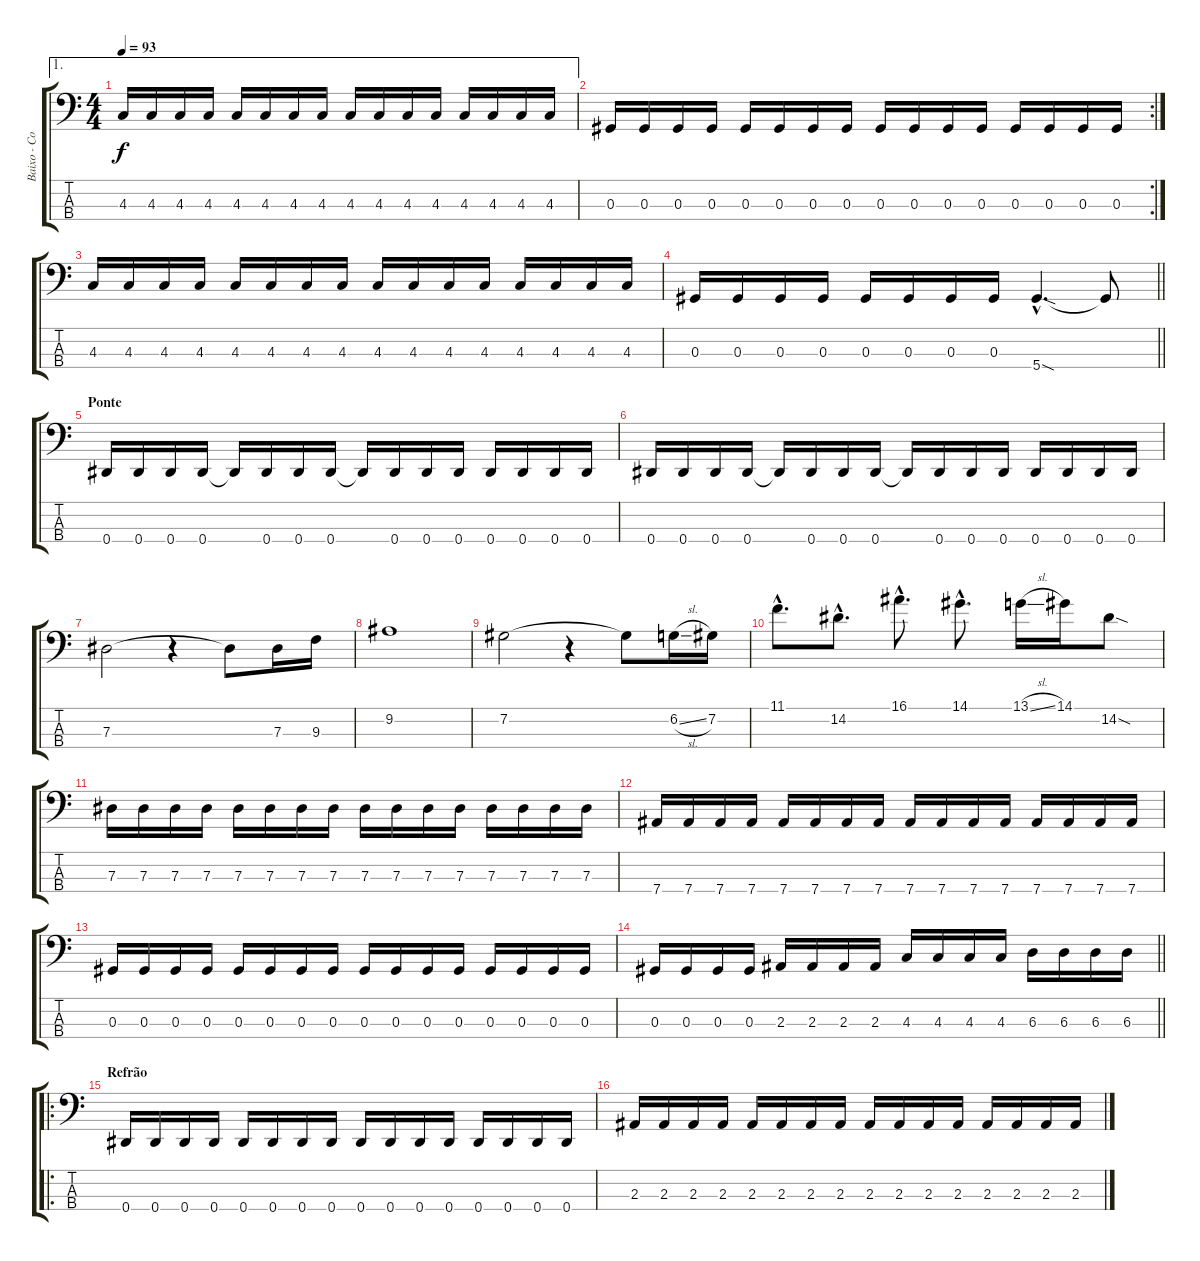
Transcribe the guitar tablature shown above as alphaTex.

\track ("Baixo - Conrado" "Baixo - Co") {instrument electricbassfinger}
\staff {score tabs}
\tuning (Gb2 Db2 Ab1 Eb1) {hide}
\ae 1
\ts (4 4)
\tempo 93
\clef f4
\ks c
4.3.16{dy f} 4.3.16 4.3.16 4.3.16 4.3.16 4.3.16 4.3.16 4.3.16 4.3.16 4.3.16 4.3.16 4.3.16 4.3.16 4.3.16 4.3.16 4.3.16 |
\rc 2
0.3.16 0.3.16 0.3.16 0.3.16 0.3.16 0.3.16 0.3.16 0.3.16 0.3.16 0.3.16 0.3.16 0.3.16 0.3.16 0.3.16 0.3.16 0.3.16 |
4.3.16 4.3.16 4.3.16 4.3.16 4.3.16 4.3.16 4.3.16 4.3.16 4.3.16 4.3.16 4.3.16 4.3.16 4.3.16 4.3.16 4.3.16 4.3.16 |
\barLineRight lightlight
0.3.16 0.3.16 0.3.16 0.3.16 0.3.16 0.3.16 0.3.16 0.3.16 5.4{sod hac}.4{d} 5.4{t}.8 |
\section ("" "Ponte")
0.4.16 0.4.16 0.4.16 0.4.16 0.4{t}.16 0.4.16 0.4.16 0.4.16 0.4{t}.16 0.4.16 0.4.16 0.4.16 0.4.16 0.4.16 0.4.16 0.4.16 |
0.4.16 0.4.16 0.4.16 0.4.16 0.4{t}.16 0.4.16 0.4.16 0.4.16 0.4{t}.16 0.4.16 0.4.16 0.4.16 0.4.16 0.4.16 0.4.16 0.4.16 |
7.3.2 r.4 7.3{t}.8 7.3.16 9.3.16 |
9.2.1 |
7.2.2 r.4 7.2{t}.8 6.2{sl}.16 7.2.16 |
11.1{hac}.8{d} 14.2{hac}.8{d} 16.1{hac}.8{d} 14.1{hac}.8{d} 13.1{sl}.16 14.1.16 14.2{sod}.8 |
7.3.16 7.3.16 7.3.16 7.3.16 7.3.16 7.3.16 7.3.16 7.3.16 7.3.16 7.3.16 7.3.16 7.3.16 7.3.16 7.3.16 7.3.16 7.3.16 |
7.4.16 7.4.16 7.4.16 7.4.16 7.4.16 7.4.16 7.4.16 7.4.16 7.4.16 7.4.16 7.4.16 7.4.16 7.4.16 7.4.16 7.4.16 7.4.16 |
0.3.16 0.3.16 0.3.16 0.3.16 0.3.16 0.3.16 0.3.16 0.3.16 0.3.16 0.3.16 0.3.16 0.3.16 0.3.16 0.3.16 0.3.16 0.3.16 |
\barLineRight lightlight
0.3.16 0.3.16 0.3.16 0.3.16 2.3.16 2.3.16 2.3.16 2.3.16 4.3.16 4.3.16 4.3.16 4.3.16 6.3.16 6.3.16 6.3.16 6.3.16 |
\ro
\section ("" "Refrão")
0.4.16 0.4.16 0.4.16 0.4.16 0.4.16 0.4.16 0.4.16 0.4.16 0.4.16 0.4.16 0.4.16 0.4.16 0.4.16 0.4.16 0.4.16 0.4.16 |
2.3.16 2.3.16 2.3.16 2.3.16 2.3.16 2.3.16 2.3.16 2.3.16 2.3.16 2.3.16 2.3.16 2.3.16 2.3.16 2.3.16 2.3.16 2.3.16
